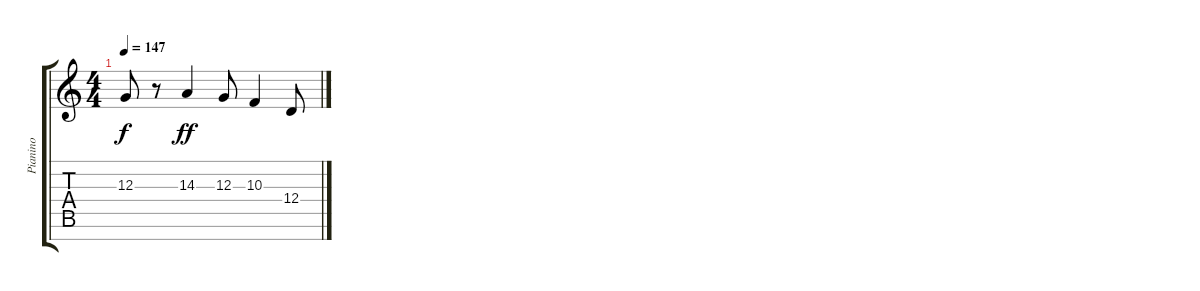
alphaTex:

\track ("Pianino" "Pianino") {instrument electricgrandpiano}
\staff {score tabs}
\tuning (E4 B3 G3 D3 A2 E2 B1) {hide}
\ts (4 4)
\tempo 147
\clef g2
\ks c
12.3{t}.8{dy f} r.8 14.3.4{dy ff} 12.3.8 10.3.4 12.4.8
